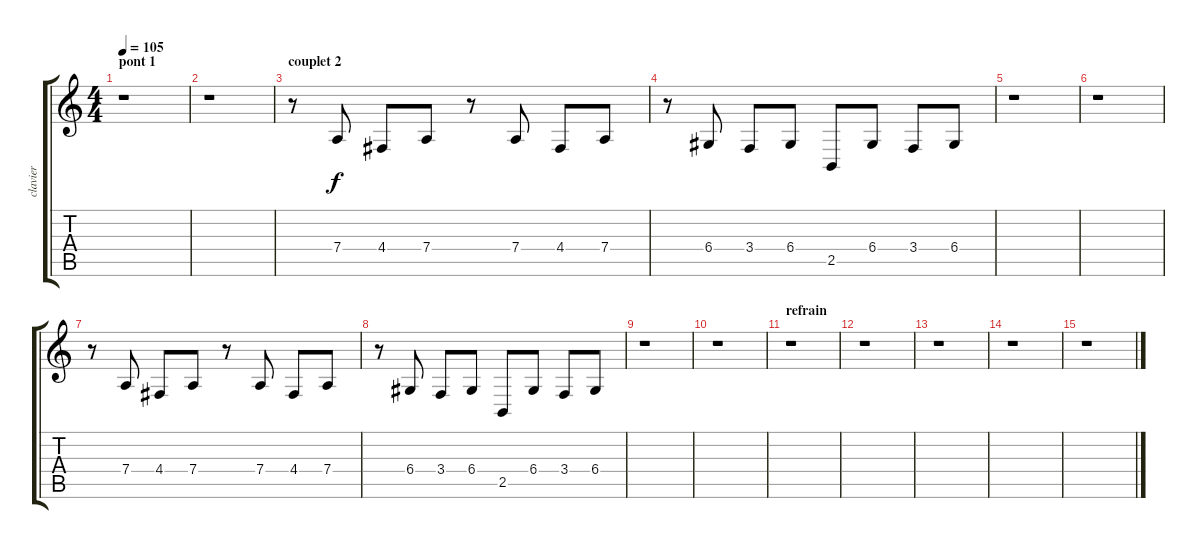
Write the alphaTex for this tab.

\track ("clavier" "clavier") {instrument drawbarorgan}
\staff {score tabs}
\tuning (E4 B3 G3 D3 A2 E2) {hide}
\ts (4 4)
\section ("" "pont 1")
\tempo 105
\clef g2
\ks c
r.1{dy f} |
r.1 |
\section ("" "couplet 2")
r.8 7.4.8 4.4.8 7.4.8 r.8 7.4.8 4.4.8 7.4.8 |
r.8 6.4.8 3.4.8 6.4.8 2.5.8 6.4.8 3.4.8 6.4.8 |
r.1 |
r.1 |
r.8 7.4.8 4.4.8 7.4.8 r.8 7.4.8 4.4.8 7.4.8 |
r.8 6.4.8 3.4.8 6.4.8 2.5.8 6.4.8 3.4.8 6.4.8 |
r.1 |
r.1 |
\section ("" "refrain")
r.1 |
r.1 |
r.1 |
r.1 |
r.1
